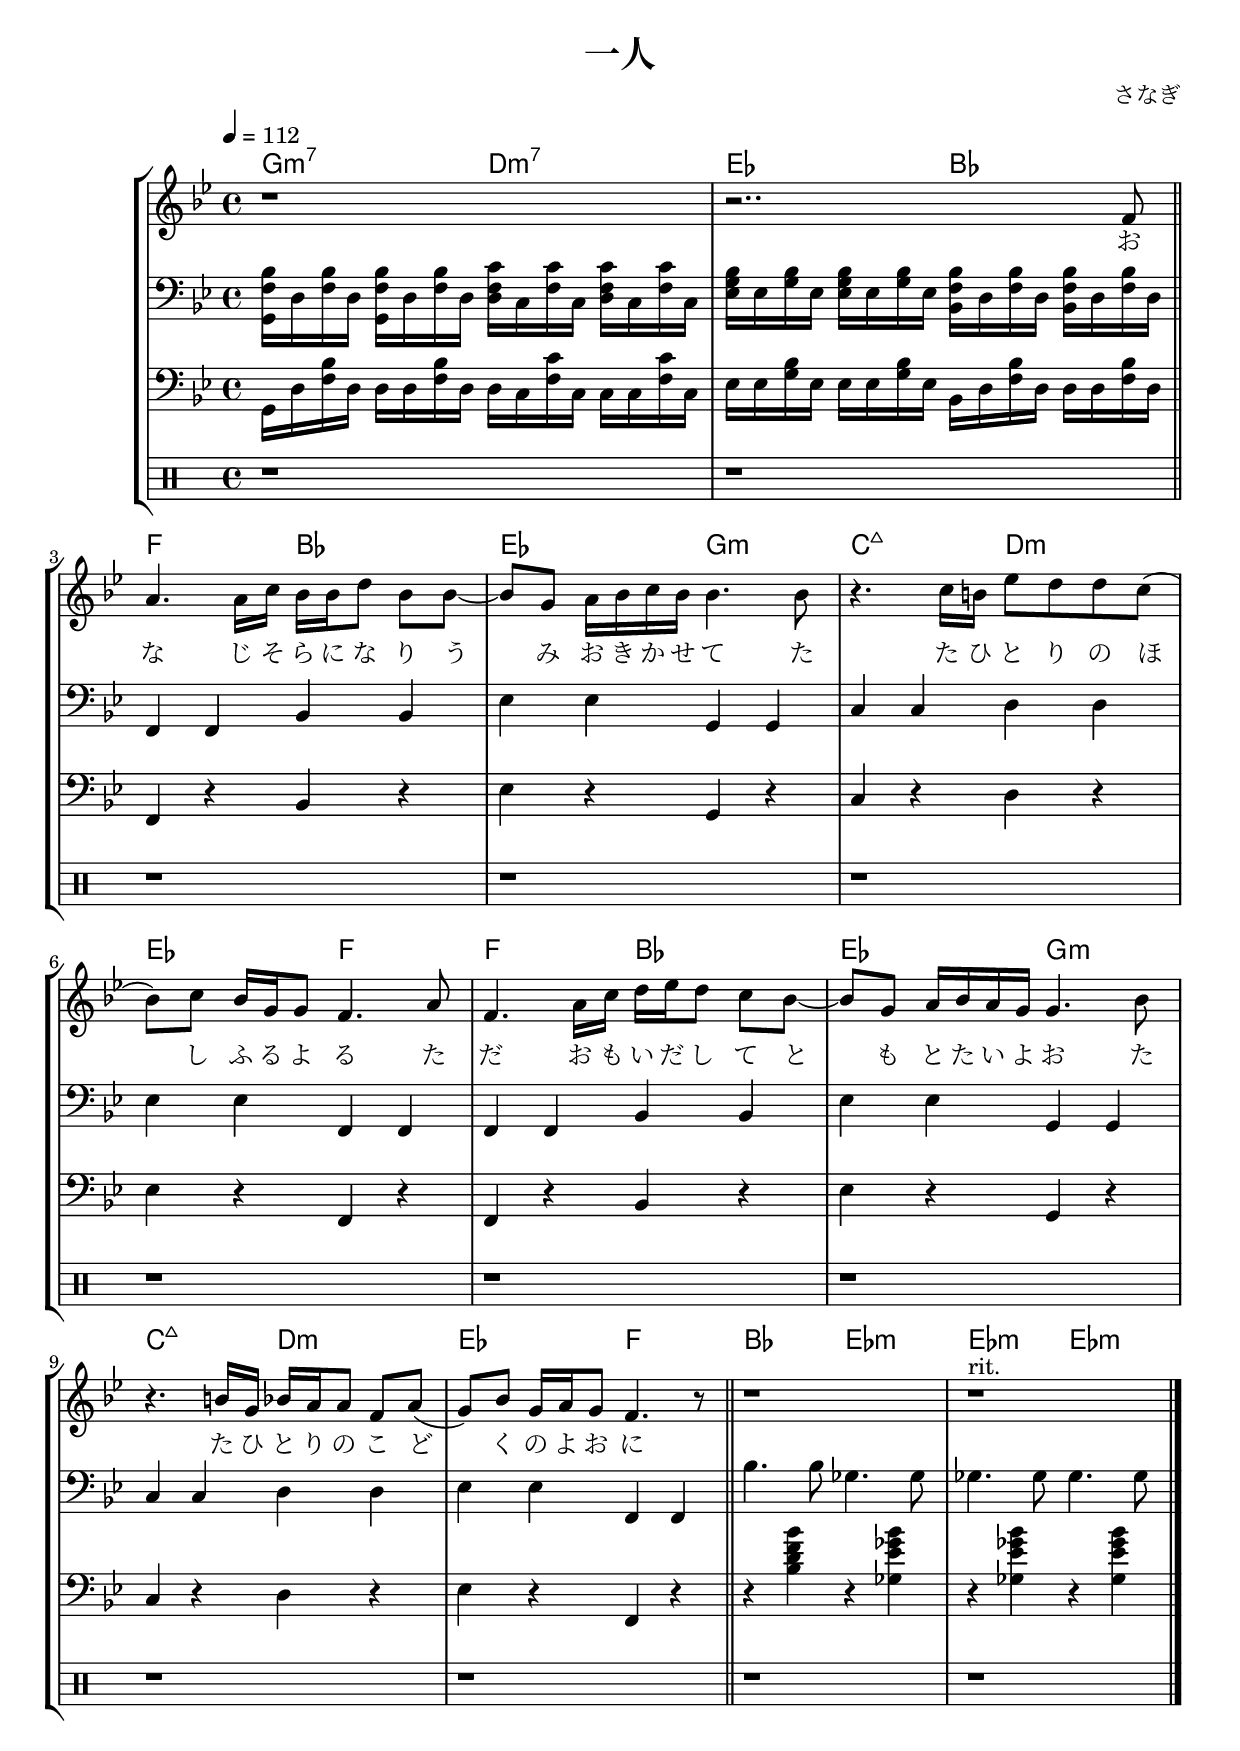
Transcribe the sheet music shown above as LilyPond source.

\version "2.12.1"

\header {
	title = \markup {一人}
	composer = \markup \center-column {さなぎ}
}

harmony = \chordmode {
	g2:min7 d:min7 es bes 

	f bes es g:m c:maj7 d:m es f f bes es g:m c:maj7 d:m es f 

	bes es:m es:m es:m 
}

melody = {
	\key bes \major
	\tempo 4 = 112
	r1 | r2.. 
	\set Staff.midiInstrument = #"fss0.35"
	f'8 
	a'4.  a'16  c''16  bes'16  bes'16  d''8  bes'8  bes'8~ 
	bes'8  g'8  a'16  bes'16  c''16  bes'16  bes'4.  bes'8 
	r4.  c''16  b'16  es''8  d''8  d''8  c''8 
	(bes'8)  c''8  bes'16  g'16  g'8  f'4.  a'8 
	f'4.  a'16  c''16  d''16  es''16  d''8  c''8  bes'8~ 
	bes'8  g'8  a'16  bes'16  a'16  g'16  g'4.  bes'8 
	r4.  b'16  g'16  bes'16  a'16  a'8  f'8  a'8 
	(g'8)  bes'8  g'16  a'16  g'8  f'4.  	r8 	r1 | r1^"rit." \bar "|."
}

words = \lyricmode {
	
	お  な  じ  そ  ら  に  な  り  う  み  お  き  か  せ  て  た  た  ひ  と  り  の  ほ  し  ふ  る  よ  る  た  だ  お  も  い  だ  し  て  と  も  と  た  い  よ  お  た  た  ひ  と  り  の  こ  ど  く  の  よ  お  に  
	
}

tempochange = {
	\tempo 4 = 112
	r1 | r1 \bar "||"
	\tempo 4 = 112
	r1 | r1 | r1 | r1 | r1 | r1 | r1 | r1 \bar "||"
	\tempo 4 = 112
	r1 | \tempo 4 = 84 r2 \tempo 4 = 74 r2 \bar "|."
}

mainacc = {
	\clef bass
	\set Staff.midiInstrument = #"Music box"
	\key bes \major
	\tempo 4 = 112
	<g, f bes>16 d16 <f bes>16 d16   <g, f bes>16 d16 <f bes>16 d16
	<d f c'>16 c16 <f c'>16 c16   <d f c'>16 c16 <f c'>16 c16
	<es g bes>16 es16 <g bes>16 es16   <es g bes>16 es16 <g bes>16 es16
	<bes, f bes>16 d16 <f bes>16 d16   <bes, f bes>16 d16 <f bes>16 d16
	\bar "||"

	\set Staff.midiInstrument = #"Marimba"
	f,4 f,4
	bes,4 bes,4
	es4 es4
	g,4 g,4
	c4 c4
	d4 d4
	es4 es4
	f,4 f,4
	f,4 f,4
	bes,4 bes,4
	es4 es4
	g,4 g,4
	c4 c4
	d4 d4
	es4 es4
	f,4 f,4
	\bar "||"

	\set Staff.midiInstrument = #"Marimba"
	bes4.bes8
	ges4.ges8
	ges4.ges8
	ges4.ges8
	\bar "|."
}

subacc = {
	\clef bass
	\set Staff.midiInstrument = #"Pad 2 (warm)"
	\key bes \major
	\tempo 4 = 112
	g,16 d <f bes> d d d <f bes> d
	d16 c <f c'> c c c <f c'> c
	es16 es <g bes> es es es <g bes> es
	bes,16 d <f bes> d d d <f bes> d
	\bar "||"

	\set Staff.midiInstrument = #"FX 6 (goblins)"
	f,4 r4
	bes,4 r4
	es4 r4
	g,4 r4
	c4 r4
	d4 r4
	es4 r4
	f,4 r4
	f,4 r4
	bes,4 r4
	es4 r4
	g,4 r4
	c4 r4
	d4 r4
	es4 r4
	f,4 r4
	\bar "||"

	\set Staff.midiInstrument = #"Pad 8 (sweep)"
	r4 <bes d' f' bes'>4
	r4 <ges es' ges' bes'>4
	r4 <ges es' ges' bes'>4
	r4 <ges es' ges' bes'>4
	\bar "|."
}

percA = {
	\drummode {
	r1 |r1 \bar "||"
	r1 |r1 |r1 |r1 |r1 |r1 |r1 |r1 \bar "||"
	r1 |r1 \bar "|."
	}
}

percB = {
	\drummode {
	r1 |r1 \bar "||"
	r1 |r1 |r1 |r1 |r1 |r1 |r1 |r1 \bar "||"
	r1 |r1 \bar "|."
	}
}

percC = {
	\drummode {
	r1 |r1 \bar "||"
	r1 |r1 |r1 |r1 |r1 |r1 |r1 |r1 \bar "||"
	r1 |r1 \bar "|."
	}
}

percD = {
	\drummode {
	r1 |r1 \bar "||"
	r1 |r1 |r1 |r1 |r1 |r1 |r1 |r1 \bar "||"
	r1 |r1 \bar "|."
	}
}

percE = {
	\drummode {
	r1 |r1 \bar "||"
	r1 |r1 |r1 |r1 |r1 |r1 |r1 |r1 \bar "||"
	r1 |r1 \bar "|."
	}
}

\score {
	<<
		\new StaffGroup <<
			\new ChordNames {\harmony}
			\new Voice = "melody" {\melody}
			\new Lyrics \lyricsto "melody" \words
			\new Staff = "mainacc" {\mainacc}
			\new Staff = "subacc" {\subacc}
			\new DrumStaff <<
				\new DrumVoice {\percA}
				\new DrumVoice {\percB}
				\new DrumVoice {\percC}
				\new DrumVoice {\percD}
				\new DrumVoice {\percE}
			>>
		>>
	>>
	\layout { }
}
